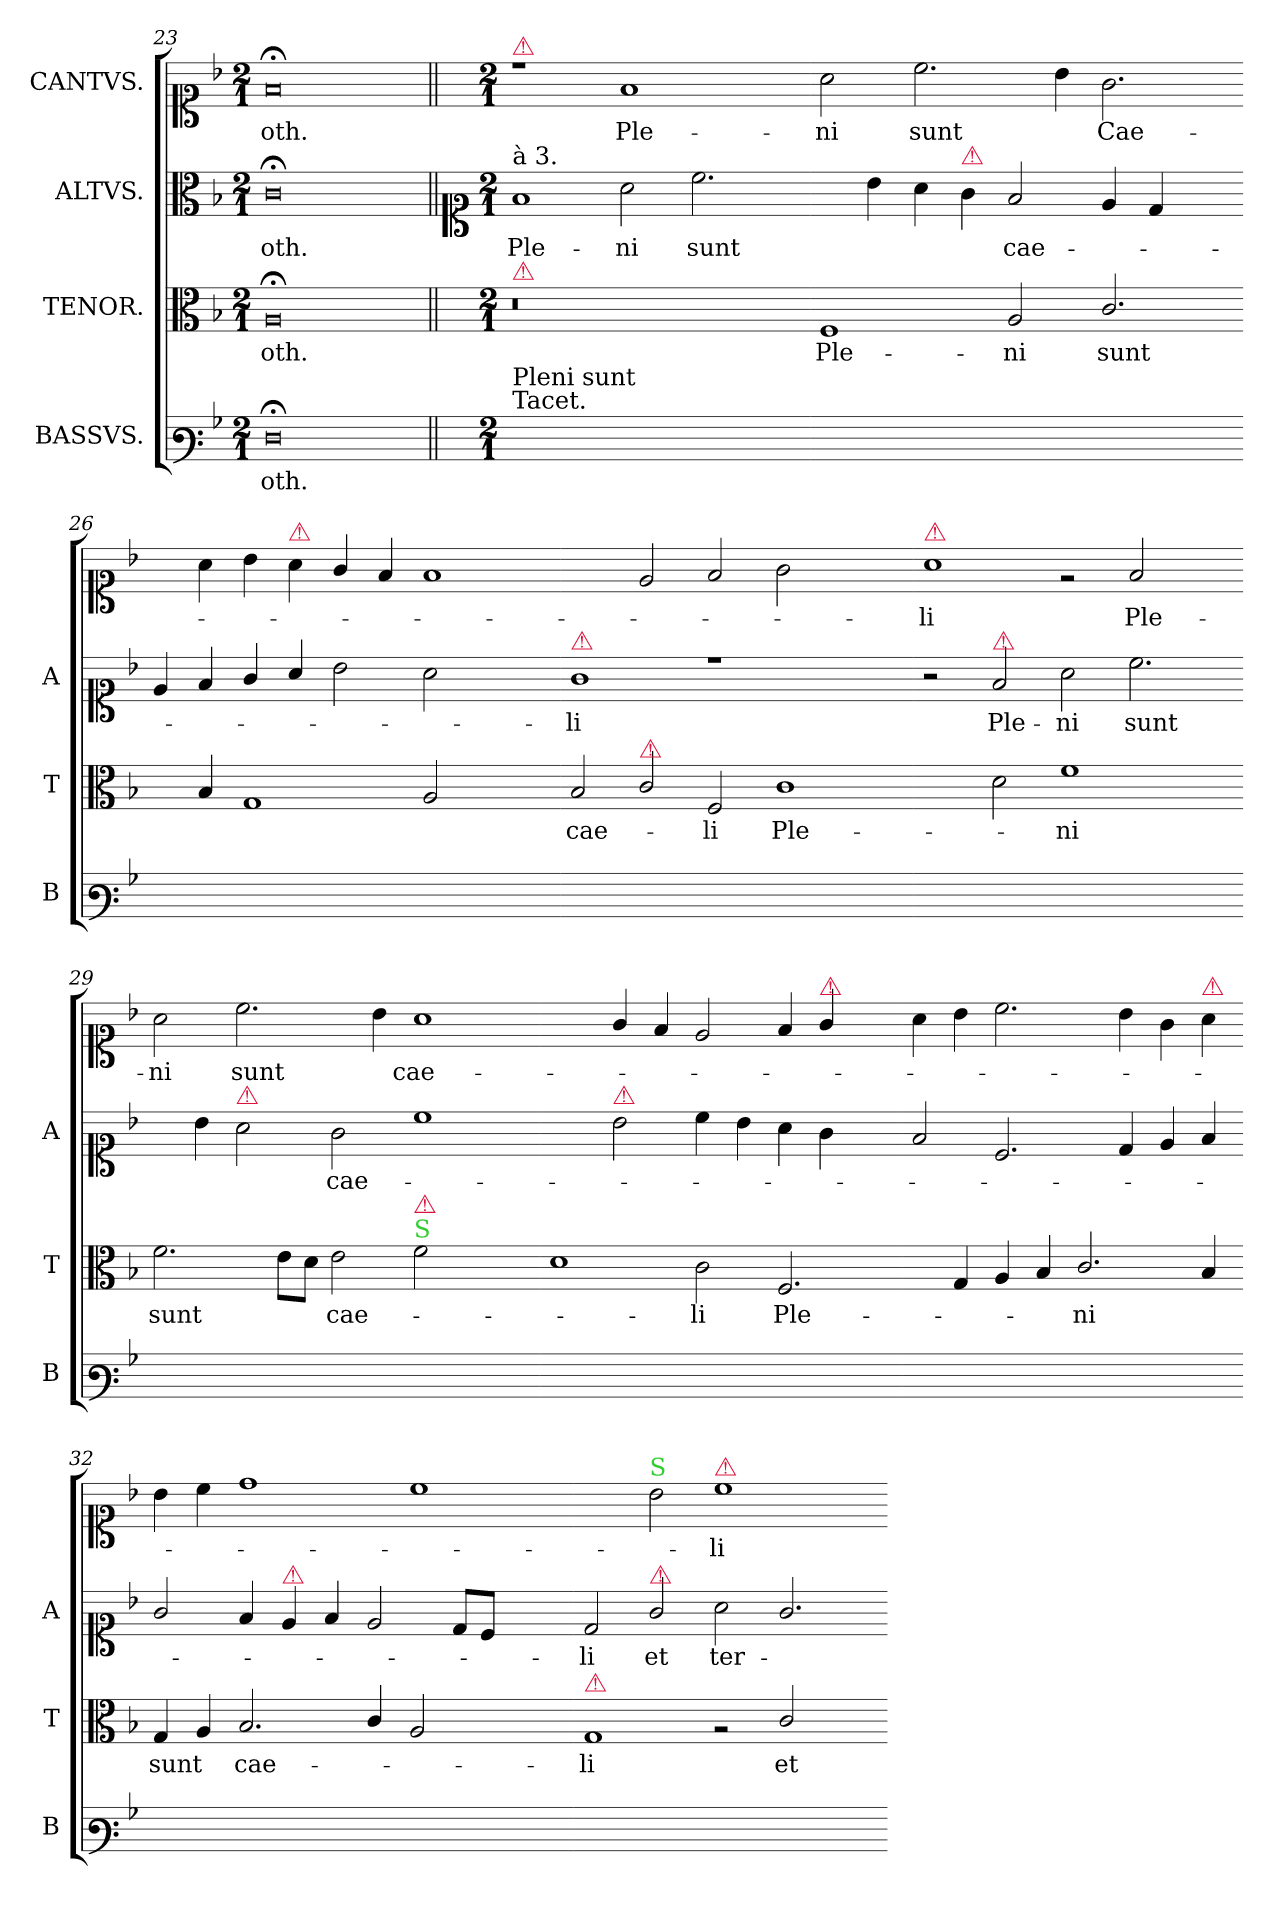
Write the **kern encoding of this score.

**kern	**text	**kern	**text	**kern	**text	**kern	**text
*part4	*part4	*part3	*part3	*part2	*part2	*part1	*part1
*staff4	*staff4	*staff3	*staff3	*staff2	*staff2	*staff1	*staff1
*I"BASSVS.	*	*I"TENOR.	*	*I"ALTVS.	*	*I"CANTVS.	*
*I'B	*	*I'T	*	*I'A	*	*	*
*clefF3	*	*clefC3	*	*clefC3	*	*clefC1	*
*k[b-]	*	*k[b-]	*	*k[b-]	*	*k[b-]	*
*M2/1	*	*M2/1	*	*M2/1	*	*M2/1	*
=23	=23	=23	=23	=23	=23	=23	=23
0F;<	-oth.	0A;<	-oth.	0c;<	-oth.	0f;<	-oth.
=24||	=24||	=24||	=24||	=24||	=24||	=24||	=24||
*	*	*	*	*clefC1	*	*	*
*M2/1	*	*M2/1	*	*M2/1	*	*M2/1	*
!	!	!	!	!	!	!LO:TX:a:color=crimson:t=⚠	!
!	!	!	!	!LO:TX:a:t=à 3.	!	!	!
!	!	!LO:TX:a:color=crimson:t=⚠	!	!	!	!	!
!LO:TX:a:t=Pleni sunt\nTacet.	!	!	!	!	!	!	!
0ryy	.	0r	.	1f	Ple-	1rdd	.
.	.	.	.	2a\	-ni	1f	Ple-
.	.	.	.	2.cc\	sunt	.	.
4ryy	.	4ryy	.	.	.	4ryy	.
=25-	=25-	=25-	=25-	=25-	=25-	=25-	=25-
0ryy	.	1F	Ple-	4ryy	.	2a\	-ni
.	.	.	.	4b-\	.	.	.
.	.	.	.	4a\	.	2.cc\	sunt
!	!	!	!	!LO:TX:a:color=crimson:t=⚠	!	!	!
.	.	.	.	4g\	.	.	.
.	.	2A/	-ni	2f/	cae-	.	.
.	.	.	.	.	.	4b-\	.
.	.	2.c/	sunt	4e/	.	2.g\	Cae-
.	.	.	.	4d/	.	.	.
4ryy	.	.	.	4ryy	.	.	.
=26-	=26-	=26-	=26-	=26-	=26-	=26-	=26-
0ryy	.	4ryy	.	4e/	.	4ryy	.
.	.	4B-/	.	4f/	.	4a\	.
.	.	1G	.	4g/	.	4b-\	.
!	!	!	!	!	!	!LO:TX:a:color=crimson:t=⚠	!
.	.	.	.	4a/	.	4a\	.
.	.	.	.	2b-\	.	4g/	.
.	.	.	.	.	.	4f/	.
.	.	2A/	.	2a\	.	1f	.
2ryy	.	2ryy	.	2ryy	.	.	.
=27-	=27-	=27-	=27-	=27-	=27-	=27-	=27-
!	!	!	!	!LO:TX:a:color=crimson:t=⚠	!	!	!
0ryy	.	2B-/	cae-	1g	-li	2ryy	.
!	!	!LO:TX:a:color=crimson:t=⚠	!	!	!	!	!
.	.	2c/	.	.	.	2e/	.
.	.	2F/	-li	1rdd	.	2f/	.
.	.	1c	Ple-	.	.	2g\	.
2ryy	.	.	.	2ryy	.	2ryy	.
=28-	=28-	=28-	=28-	=28-	=28-	=28-	=28-
!	!	!	!	!	!	!LO:TX:a:color=crimson:t=⚠	!
0ryy	.	2ryy	.	2r	.	1a	-li
!	!	!	!	!LO:TX:a:color=crimson:t=⚠	!	!	!
.	.	2d\	.	2f/	Ple-	.	.
.	.	1f	-ni	2a\	-ni	2re	.
.	.	.	.	2.cc\	sunt	2f/	Ple-
4ryy	.	4ryy	.	.	.	4ryy	.
=29-	=29-	=29-	=29-	=29-	=29-	=29-	=29-
0ryy	.	2.f\	sunt	4ryy	.	2a\	-ni
.	.	.	.	4b-\	.	.	.
!	!	!	!	!LO:TX:a:color=crimson:t=⚠	!	!	!
.	.	.	.	2a\	.	2.cc\	sunt
.	.	8e\L	.	.	.	.	.
.	.	8d\J	.	.	.	.	.
.	.	2e\	cae-	2g\	cae-	.	.
.	.	.	.	.	.	4b-\	.
!	!	!LO:TX:a:color=limegreen:t=S	!	!	!	!	!
!	!	!LO:TX:a:color=crimson:t=⚠	!	!	!	!	!
.	.	2f\	.	1cc	.	1a	cae-
2ryy	.	2ryy	.	.	.	.	.
=30-	=30-	=30-	=30-	=30-	=30-	=30-	=30-
0ryy	.	1d	.	2ryy	.	2ryy	.
!	!	!	!	!LO:TX:a:color=crimson:t=⚠	!	!	!
.	.	.	.	2b-\	.	4g/	.
.	.	.	.	.	.	4f/	.
.	.	2c\	-li	4cc\	.	2e/	.
.	.	.	.	4b-\	.	.	.
.	.	2.F/	Ple-	4a\	.	4f/	.
!	!	!	!	!	!	!LO:TX:a:color=crimson:t=⚠	!
.	.	.	.	4g\	.	4g/	.
4ryy	.	.	.	4ryy	.	4ryy	.
=31-	=31-	=31-	=31-	=31-	=31-	=31-	=31-
0ryy	.	4ryy	.	2f/	.	4a\	.
.	.	4G/	.	.	.	4b-\	.
.	.	4A/	.	2.c/	.	2.cc\	.
.	.	4B-/	.	.	.	.	.
.	.	2.c/	-ni	.	.	.	.
.	.	.	.	4d/	.	4b-\	.
.	.	.	.	4e/	.	4g\	.
!	!	!	!	!	!	!LO:TX:a:color=crimson:t=⚠	!
.	.	4B-/	.	4f/	.	4a\	.
=32-	=32-	=32-	=32-	=32-	=32-	=32-	=32-
0ryy	.	4G/	sunt	2g/	.	4b-\	.
.	.	4A/	.	.	.	4cc\	.
.	.	2.B-/	cae-	4f/	.	1dd	.
!	!	!	!	!LO:TX:a:color=crimson:t=⚠	!	!	!
.	.	.	.	4e/	.	.	.
.	.	.	.	4f/	.	.	.
.	.	4c/	.	2e/	.	.	.
.	.	2A/	.	.	.	1cc	.
.	.	.	.	8d/L	.	.	.
.	.	.	.	8c/J	.	.	.
2ryy	.	2ryy	.	2ryy	.	.	.
=33-	=33-	=33-	=33-	=33-	=33-	=33-	=33-
!	!	!LO:TX:a:color=crimson:t=⚠	!	!	!	!	!
0ryy	.	1G	-li	2d/	-li	2ryy	.
!	!	!	!	!	!	!LO:TX:a:color=limegreen:t=S	!
!	!	!	!	!LO:TX:a:color=crimson:t=⚠	!	!	!
.	.	.	.	2g/	et	2b-\	.
!	!	!	!	!	!	!LO:TX:a:color=crimson:t=⚠	!
.	.	2rA	.	2a\	ter-	1cc	-li
.	.	2c/	et	2.g/	.	.	.
4ryy	.	4ryy	.	.	.	4ryy	.
=-	=-	=-	=-	=-	=-	=-	=-
*-	*-	*-	*-	*-	*-	*-	*-
